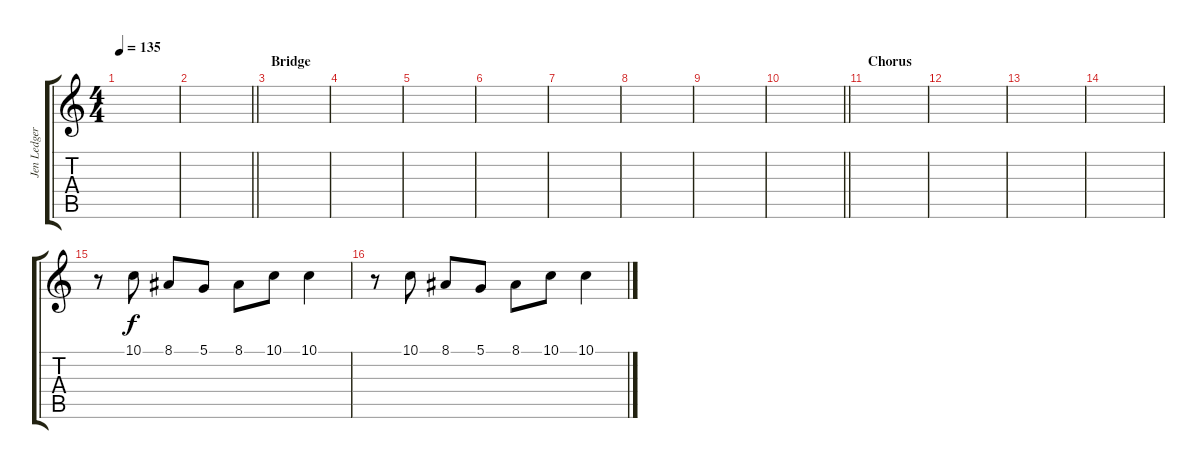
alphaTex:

\track ("Jen Ledger (Backing Vocals)" "Jen Ledger") {instrument sopranosax}
\staff {score tabs}
\tuning (D4 A3 F3 C3 G2 C2) {hide}
\ts (4 4)
\tempo 135
\clef g2
\ks c
|
\barLineRight lightlight
|
\section ("" "Bridge")
|
|
|
|
|
|
|
\barLineRight lightlight
|
\section ("" "Chorus")
|
|
|
|
r.8 10.1.8 8.1.8 5.1.8 8.1.8 10.1.8 10.1.4 |
r.8 10.1.8 8.1.8 5.1.8 8.1.8 10.1.8 10.1.4
